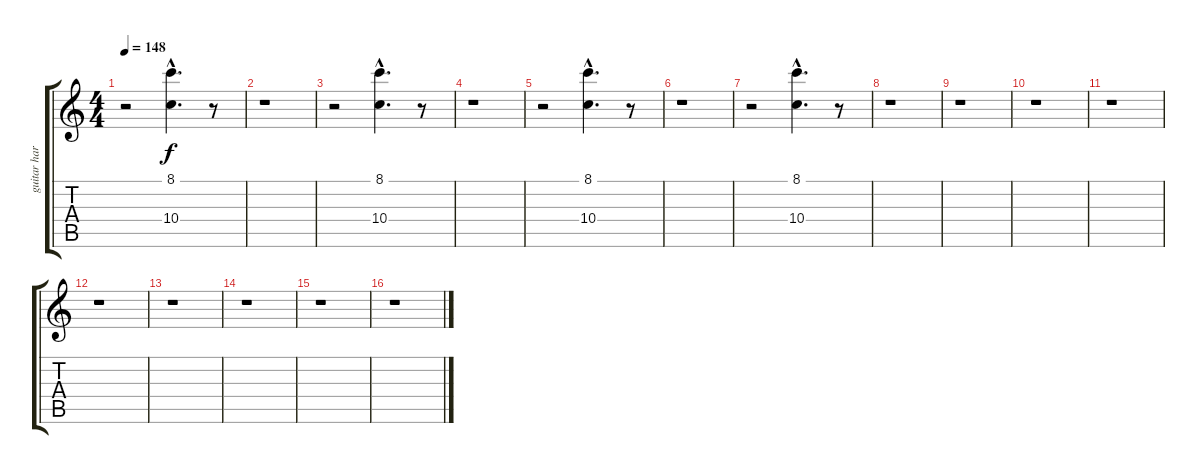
\track ("guitar harmonics" "guitar har") {instrument guitarharmonics}
\staff {score tabs}
\tuning (E4 B3 G3 D3 A2 E2) {hide}
\ts (4 4)
\tempo 148
\clef g2
\ks c
r.2{dy f} (8.1{hac} 10.4{hac}).4{d} r.8 |
r.1 |
r.2 (8.1{hac} 10.4{hac}).4{d} r.8 |
r.1 |
r.2 (8.1{hac} 10.4{hac}).4{d} r.8 |
r.1 |
r.2 (8.1{hac} 10.4{hac}).4{d} r.8 |
r.1 |
r.1 |
r.1 |
r.1 |
r.1 |
r.1 |
r.1 |
r.1 |
r.1
